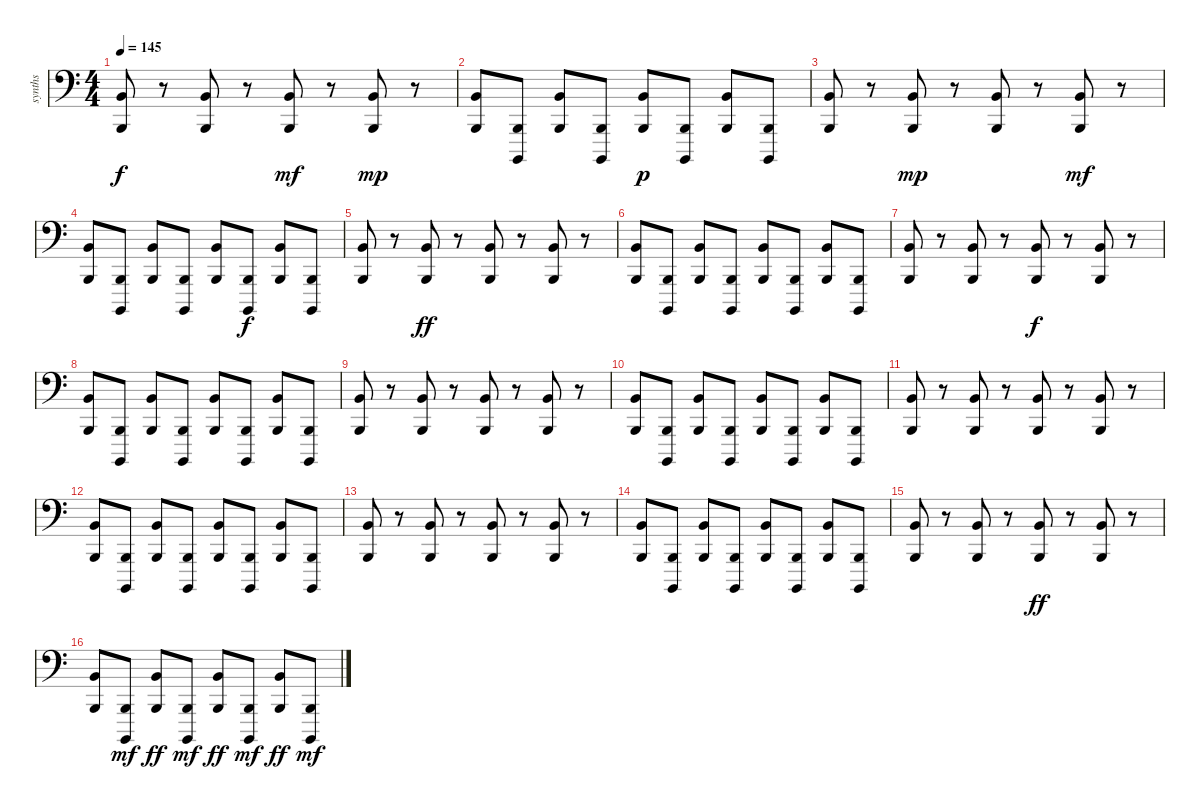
\track ("synths" "synths") {instrument lead1square}
\staff {score}
\tuning (G2 D2 A1 E1 B0) {hide}
\ts (4 4)
\tempo 145
\clef f4
\ks c
(4.1 2.3).8{dy f} r.8 (4.1 2.3).8 r.8 (4.1 2.3).8{dy mf} r.8 (4.1 2.3).8{dy mp} r.8 |
(4.1 2.3).8 (2.3 0.5).8 (4.1 2.3).8 (2.3 0.5).8 (4.1 2.3).8{dy p} (2.3 0.5).8 (4.1 2.3).8 (2.3 0.5).8 |
(4.1 2.3).8 r.8 (4.1 2.3).8{dy mp} r.8 (4.1 2.3).8 r.8 (4.1 2.3).8{dy mf} r.8 |
(4.1 2.3).8 (2.3 0.5).8 (4.1 2.3).8 (2.3 0.5).8 (4.1 2.3).8 (2.3 0.5).8{dy f} (4.1 2.3).8 (2.3 0.5).8 |
(4.1 2.3).8 r.8 (4.1 2.3).8{dy ff} r.8 (4.1 2.3).8 r.8 (4.1 2.3).8 r.8 |
(4.1 2.3).8 (2.3 0.5).8 (4.1 2.3).8 (2.3 0.5).8 (4.1 2.3).8 (2.3 0.5).8 (4.1 2.3).8 (2.3 0.5).8 |
(4.1 2.3).8 r.8 (4.1 2.3).8 r.8 (4.1 2.3).8{dy f} r.8 (4.1 2.3).8 r.8 |
(4.1 2.3).8 (2.3 0.5).8 (4.1 2.3).8 (2.3 0.5).8 (4.1 2.3).8 (2.3 0.5).8 (4.1 2.3).8 (2.3 0.5).8 |
(4.1 2.3).8 r.8 (4.1 2.3).8 r.8 (4.1 2.3).8 r.8 (4.1 2.3).8 r.8 |
(4.1 2.3).8 (2.3 0.5).8 (4.1 2.3).8 (2.3 0.5).8 (4.1 2.3).8 (2.3 0.5).8 (4.1 2.3).8 (2.3 0.5).8 |
(4.1 2.3).8 r.8 (4.1 2.3).8 r.8 (4.1 2.3).8 r.8 (4.1 2.3).8 r.8 |
(4.1 2.3).8 (2.3 0.5).8 (4.1 2.3).8 (2.3 0.5).8 (4.1 2.3).8 (2.3 0.5).8 (4.1 2.3).8 (2.3 0.5).8 |
(4.1 2.3).8 r.8 (4.1 2.3).8 r.8 (4.1 2.3).8 r.8 (4.1 2.3).8 r.8 |
(4.1 2.3).8 (2.3 0.5).8 (4.1 2.3).8 (2.3 0.5).8 (4.1 2.3).8 (2.3 0.5).8 (4.1 2.3).8 (2.3 0.5).8 |
(4.1 2.3).8 r.8 (4.1 2.3).8 r.8 (4.1 2.3).8{dy ff} r.8 (4.1 2.3).8 r.8 |
(4.1 2.3).8 (2.3 0.5).8{dy mf} (4.1 2.3).8{dy ff} (2.3 0.5).8{dy mf} (4.1 2.3).8{dy ff} (2.3 0.5).8{dy mf} (4.1 2.3).8{dy ff} (2.3 0.5).8{dy mf}
